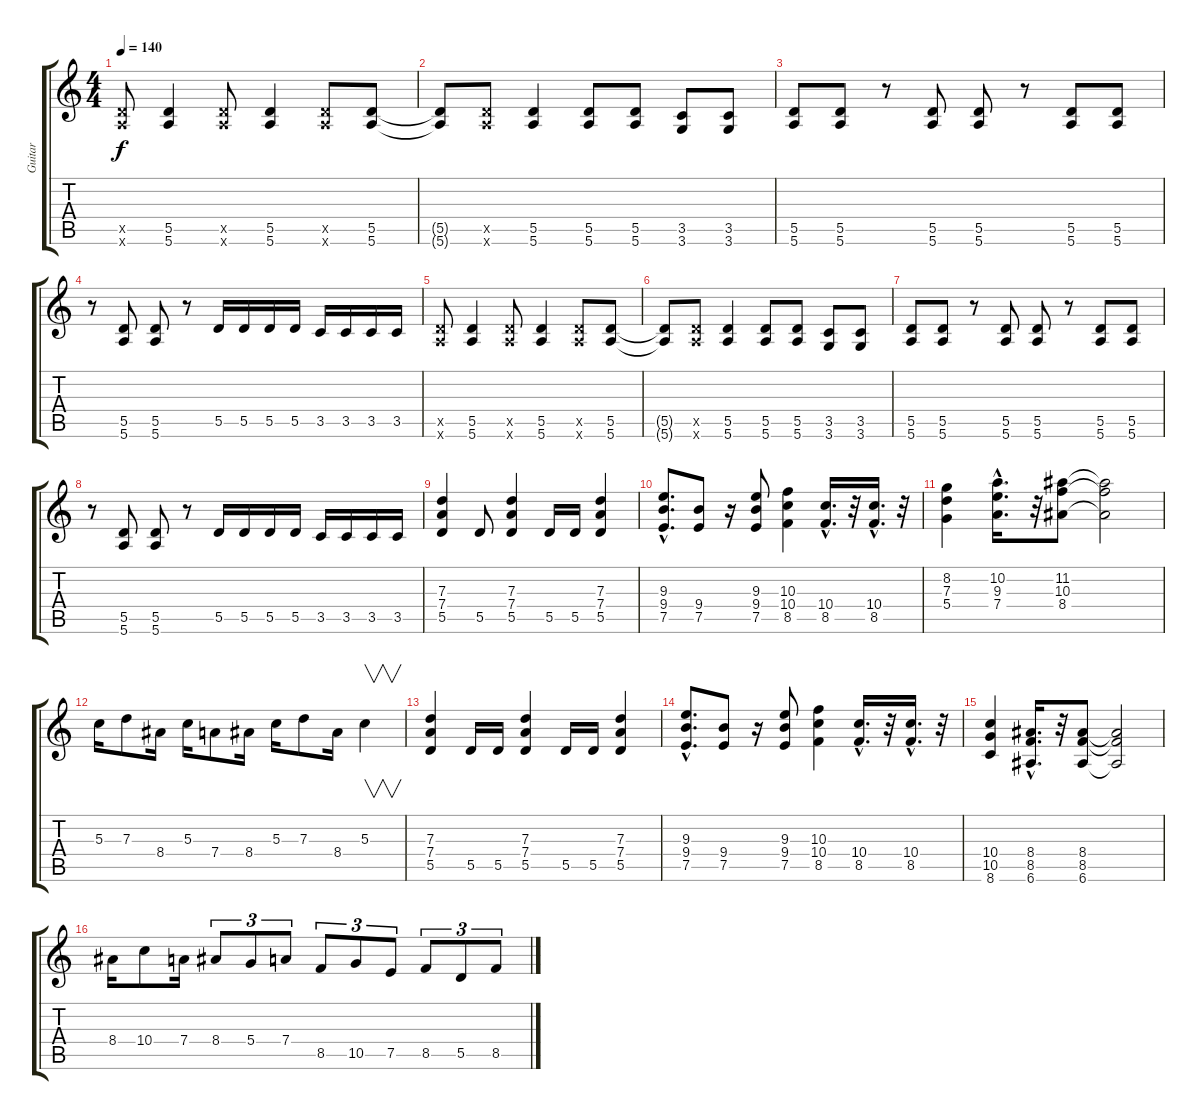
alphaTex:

\track ("Guitar" "Guitar") {instrument distortionguitar}
\staff {score tabs}
\tuning (E4 B3 G3 D3 A2 E2) {hide}
\ts (4 4)
\tempo 140
\clef g2
\ks c
(5.5{x} 5.6{x}).8{dy f} (5.5 5.6).4 (5.5{x} 5.6{x}).8 (5.5 5.6).4 (5.5{x} 5.6{x}).8 (5.5 5.6).8 |
(5.5{t} 5.6{t}).8 (5.5{x} 5.6{x}).8 (5.5 5.6).4 (5.5 5.6).8 (5.5 5.6).8 (3.5 3.6).8 (3.5 3.6).8 |
(5.5 5.6).8 (5.5 5.6).8 r.8 (5.5 5.6).8 (5.5 5.6).8 r.8 (5.5 5.6).8 (5.5 5.6).8 |
r.8 (5.5 5.6).8 (5.5 5.6).8 r.8 5.5.16 5.5.16 5.5.16 5.5.16 3.5.16 3.5.16 3.5.16 3.5.16 |
(5.5{x} 5.6{x}).8 (5.5 5.6).4 (5.5{x} 5.6{x}).8 (5.5 5.6).4 (5.5{x} 5.6{x}).8 (5.5 5.6).8 |
(5.5{t} 5.6{t}).8 (5.5{x} 5.6{x}).8 (5.5 5.6).4 (5.5 5.6).8 (5.5 5.6).8 (3.5 3.6).8 (3.5 3.6).8 |
(5.5 5.6).8 (5.5 5.6).8 r.8 (5.5 5.6).8 (5.5 5.6).8 r.8 (5.5 5.6).8 (5.5 5.6).8 |
r.8 (5.5 5.6).8 (5.5 5.6).8 r.8 5.5.16 5.5.16 5.5.16 5.5.16 3.5.16 3.5.16 3.5.16 3.5.16 |
(7.3 7.4 5.5).4{volume 11} 5.5.8 (7.3 7.4 5.5).4 5.5.16 5.5.16 (7.3 7.4 5.5).4 |
(9.3{hac} 9.4{hac} 7.5{hac}).8{d} (9.4 7.5).8 r.16 (9.3 9.4 7.5).8 (10.3 10.4 8.5).4 (10.4{hac} 8.5{hac}).16{d} r.32 (10.4{hac} 8.5{hac}).16{d} r.32 |
(8.2 7.3 5.4).4 (10.2{hac} 9.3{hac} 7.4{hac}).16{d} r.32 (11.2 10.3 8.4).8 (11.2{t} 10.3{t} 8.4{t}).2 |
5.3.16 7.3.8 8.4.16 5.3.16 7.4.8 8.4.16 5.3.16 7.3.8 8.4.16 5.3.4{v} |
(7.3 7.4 5.5).4 5.5.16 5.5.16 (7.3 7.4 5.5).4 5.5.16 5.5.16 (7.3 7.4 5.5).4 |
(9.3{hac} 9.4{hac} 7.5{hac}).8{d} (9.4 7.5).8 r.16 (9.3 9.4 7.5).8 (10.3 10.4 8.5).4 (10.4{hac} 8.5{hac}).16{d} r.32 (10.4{hac} 8.5{hac}).16{d} r.32 |
(10.4 10.5 8.6).4 (8.4{hac} 8.5{hac} 6.6{hac}).16{d} r.32 (8.4 8.5 6.6).8 (8.4{t} 8.5{t} 6.6{t}).2 |
8.4.16 10.4.8 7.4.16 8.4.8{tu (3 2)} 5.4.8{tu (3 2)} 7.4.8{tu (3 2)} 8.5.8{tu (3 2)} 10.5.8{tu (3 2)} 7.5.8{tu (3 2)} 8.5.8{tu (3 2)} 5.5.8{tu (3 2)} 8.5.8{tu (3 2)}
